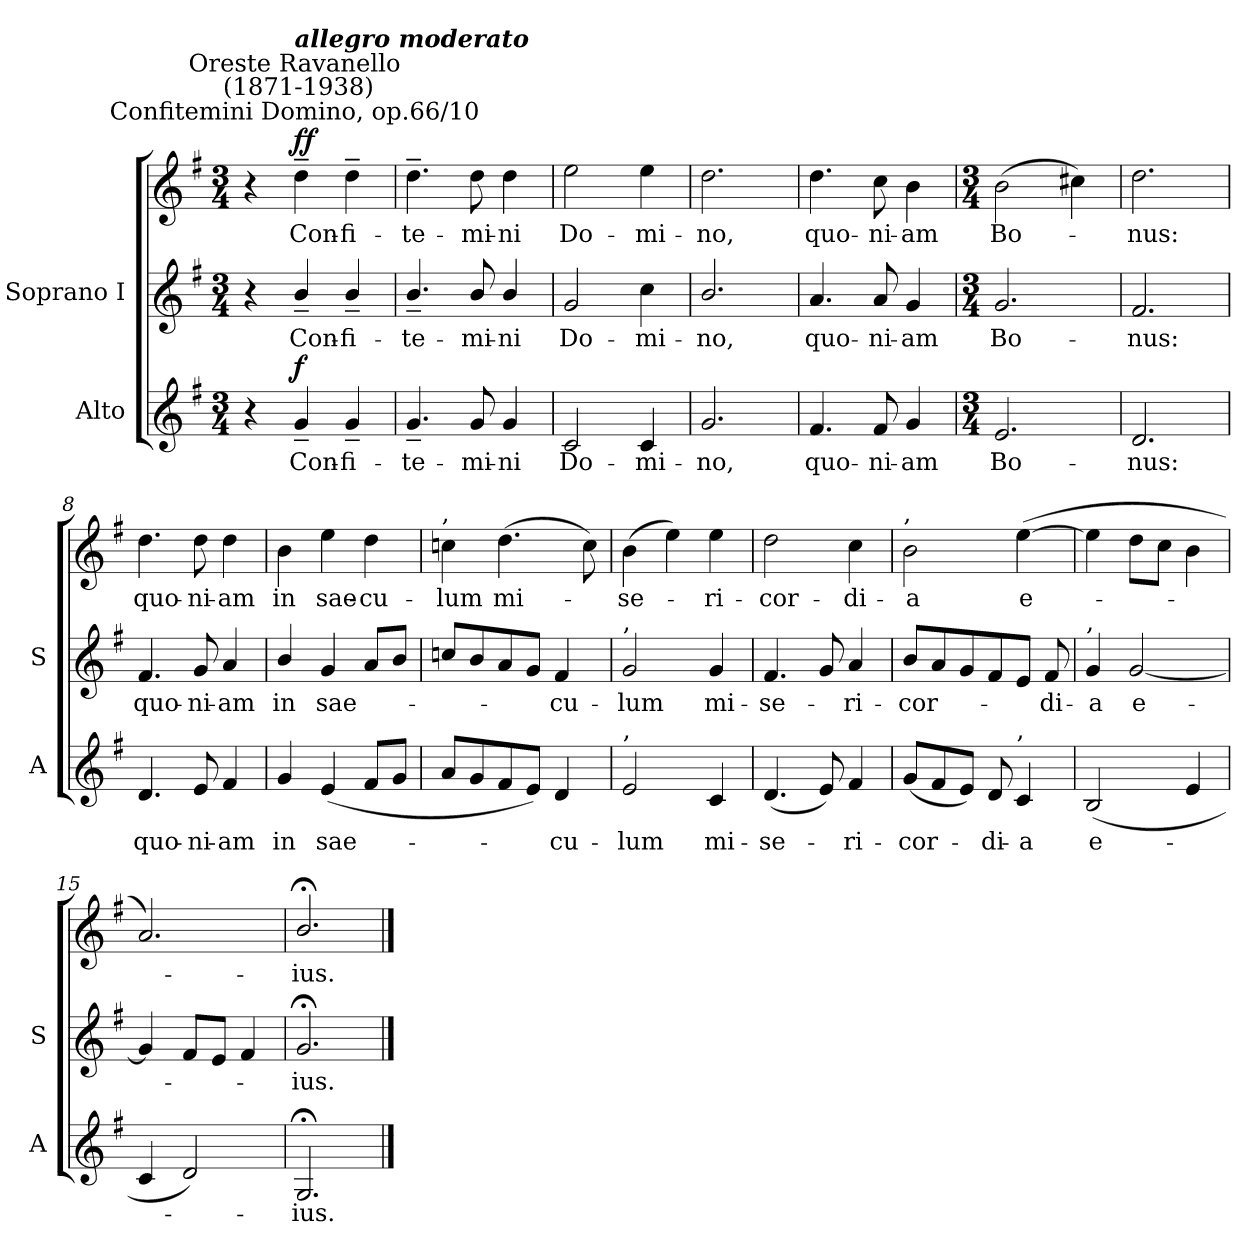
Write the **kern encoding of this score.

**kern	**text	**dynam	**kern	**text	**kern	**text	**dynam
*part2	*part2	*part2	*part1	*part1	*part1	*part1	*part1
*staff3	*staff3	*staff3	*staff2	*staff2	*staff1	*staff1	*staff1/2
*I"Alto	*	*	*I"Soprano I	*	*	*	*
*I'A	*	*	*I'S	*	*	*	*
*clefG2	*	*	*clefG2	*	*clefG2	*	*
*k[f#]	*	*	*k[f#]	*	*k[f#]	*	*
*G:	*	*	*G:	*	*G:	*	*
*M3/4	*	*	*M3/4	*	*M3/4	*	*
=1	=1	=1	=1	=1	=1	=1	=1
4r	.	.	4r	.	4r	.	.
!	!	!	!	!	!LO:TX:a:cj:t=Confitemini Domino, op.66/10	!	!
!	!	!	!	!	!LO:TX:a:cj:t=Oreste Ravanello\n (1871-1938)	!	!
!	!	!	!	!	!LO:TX:a:Bi:t=allegro moderato	!	!
!	!LO:LY:b	!LO:DY:b	!	!LO:LY:b	!	!LO:LY:b	!LO:DY:b=2
!	!	!	!	!	!	!	!LO:DY:n=1:b
4g~	Con-	f	4b~/	-Con-	4dd~	Con-	f f
!	!LO:LY:b	!	!	!LO:LY:b	!	!LO:LY:b	!
4g~	-fi-	.	4b~/	-fi-	4dd~	-fi-	.
=2	=2	=2	=2	=2	=2	=2	=2
!	!LO:LY:b	!	!	!LO:LY:b	!	!LO:LY:b	!
4.g~	-te-	.	4.b~/	te-	4.dd~	-te-	.
!	!LO:LY:b	!	!	!LO:LY:b	!	!LO:LY:b	!
8g	-mi-	.	8b/	-mi-	8dd	-mi-	.
!	!LO:LY:b	!	!	!LO:LY:b	!	!LO:LY:b	!
4g	-ni	.	4b/	-ni	4dd	-ni	.
=3	=3	=3	=3	=3	=3	=3	=3
!	!LO:LY:b	!	!	!LO:LY:b	!	!LO:LY:b	!
2c	Do-	.	2g	-Do-	2ee	Do-	.
!	!LO:LY:b	!	!	!LO:LY:b	!	!LO:LY:b	!
4c	-mi-	.	4cc	-mi-	4ee	-mi-	.
=4	=4	=4	=4	=4	=4	=4	=4
!	!LO:LY:b	!	!	!LO:LY:b	!	!LO:LY:b	!
2.g	-no,	.	2.b/	no,	2.dd	-no,	.
=5	=5	=5	=5	=5	=5	=5	=5
!	!LO:LY:b	!	!	!LO:LY:b	!	!LO:LY:b	!
4.f#	quo-	.	4.a	quo-	4.dd	quo-	.
!	!LO:LY:b	!	!	!LO:LY:b	!	!LO:LY:b	!
8f#	-ni-	.	8a	-ni-	8cc	-ni-	.
!	!LO:LY:b	!	!	!LO:LY:b	!	!LO:LY:b	!
4g	-am	.	4g	-am	4b	-am	.
!!LO:LB:g=z
=6	=6	=6	=6	=6	=6	=6	=6
*M3/4	*	*	*M3/4	*	*M3/4	*	*
!	!LO:LY:b	!	!	!LO:LY:b	!	!LO:LY:b	!
2.e	Bo-	.	2.g	Bo-	(>2b	Bo-	.
.	.	.	.	.	4cc#X)	.	.
=7	=7	=7	=7	=7	=7	=7	=7
!	!LO:LY:b	!	!	!LO:LY:b	!	!LO:LY:b	!
2.d	-nus:	.	2.f#	nus:	2.dd	-nus:	.
=8	=8	=8	=8	=8	=8	=8	=8
!	!LO:LY:b	!	!	!LO:LY:b	!	!LO:LY:b	!
4.d	quo-	.	4.f#	quo-	4.dd	quo-	.
!	!LO:LY:b	!	!	!LO:LY:b	!	!LO:LY:b	!
8e	-ni-	.	8g	-ni-	8dd	-ni-	.
!	!LO:LY:b	!	!	!LO:LY:b	!	!LO:LY:b	!
4f#	-am	.	4a	-am	4dd	-am	.
=9	=9	=9	=9	=9	=9	=9	=9
!	!LO:LY:b	!	!	!LO:LY:b	!	!LO:LY:b	!
4g	in	.	4b/	-in	4b	in	.
!	!LO:LY:b	!	!	!LO:LY:b	!	!LO:LY:b	!
(<4e	sae-	.	4g	sae-	4ee	sae-	.
!	!	!	!	!	!	!LO:LY:b	!
8f#L	.	.	8aL	.	4dd	-cu-	.
8gJ	.	.	8bJ	.	.	.	.
=10	=10	=10	=10	=10	=10	=10	=10
!	!	!	!	!	!LO:TX:a:t=,	!	!
!	!	!	!	!	!	!LO:LY:b	!
8aL	.	.	8ccnL	.	4ccn	lum	.
8g	.	.	8b	.	.	.	.
!	!	!	!	!	!	!LO:LY:b	!
8f#	.	.	8a	.	(>4.dd	mi-	.
8eJ)	.	.	8gJ	.	.	.	.
!	!LO:LY:b	!	!	!LO:LY:b	!	!	!
4d	cu-	.	4f#	cu-	.	.	.
.	.	.	.	.	8cc)	.	.
!!LO:LB:g=z
=11	=11	=11	=11	=11	=11	=11	=11
!	!	!	!LO:TX:a:t=,	!	!	!	!
!LO:TX:a:t=,	!	!	!	!	!	!	!
!	!LO:LY:b	!	!	!LO:LY:b	!	!LO:LY:b	!
2e	-lum	.	2g	-lum	(>4b	-se-	.
.	.	.	.	.	4ee)	.	.
!	!LO:LY:b	!	!	!LO:LY:b	!	!LO:LY:b	!
4c	mi-	.	4g	mi-	4ee	ri-	.
=12	=12	=12	=12	=12	=12	=12	=12
!	!LO:LY:b	!	!	!LO:LY:b	!	!LO:LY:b	!
(<4.d	-se-	.	4.f#	-se-	2dd	-cor-	.
8e)	.	.	8g	.	.	.	.
!	!LO:LY:b	!	!	!LO:LY:b	!	!LO:LY:b	!
4f#	ri-	.	4a	ri-	4cc	-di-	.
=13	=13	=13	=13	=13	=13	=13	=13
!	!	!	!	!	!LO:TX:a:t=,	!	!
!	!LO:LY:b	!	!	!LO:LY:b	!	!LO:LY:b	!
(<8gL	-cor-	.	8bL	cor-	2b	-a	.
8f#	.	.	8a	.	.	.	.
8eJ)	.	.	8g	.	.	.	.
!	!LO:LY:b	!	!	!	!	!	!
8d	di-	.	8f#	.	.	.	.
!LO:TX:a:t=,	!	!	!	!	!	!	!
!	!LO:LY:b	!	!	!	!	!LO:LY:b	!
4c	-a	.	8eJ	.	(>[4ee	e-	.
!	!	!	!	!LO:LY:b	!	!	!
.	.	.	8f#	di-	.	.	.
=14	=14	=14	=14	=14	=14	=14	=14
!	!	!	!LO:TX:a:t=,	!	!	!	!
!	!LO:LY:b	!	!	!LO:LY:b	!	!	!
(<2B	e-	.	4g	-a	4ee]	.	.
!	!	!	!	!LO:LY:b	!	!	!
.	.	.	[2g	e-	8ddL	.	.
.	.	.	.	.	8ccJ	.	.
4e	.	.	.	.	4b	.	.
=15	=15	=15	=15	=15	=15	=15	=15
4c	.	.	4g]	.	2.a)	.	.
2d)	.	.	8f#L	.	.	.	.
.	.	.	8eJ	.	.	.	.
.	.	.	4f#	.	.	.	.
=16	=16	=16	=16	=16	=16	=16	=16
!	!LO:LY:b	!	!	!LO:LY:b	!	!LO:LY:b	!
2.G;<	ius.	.	2.g;<	ius.	2.b;</	ius.	.
==	==	==	==	==	==	==	==
*-	*-	*-	*-	*-	*-	*-	*-
